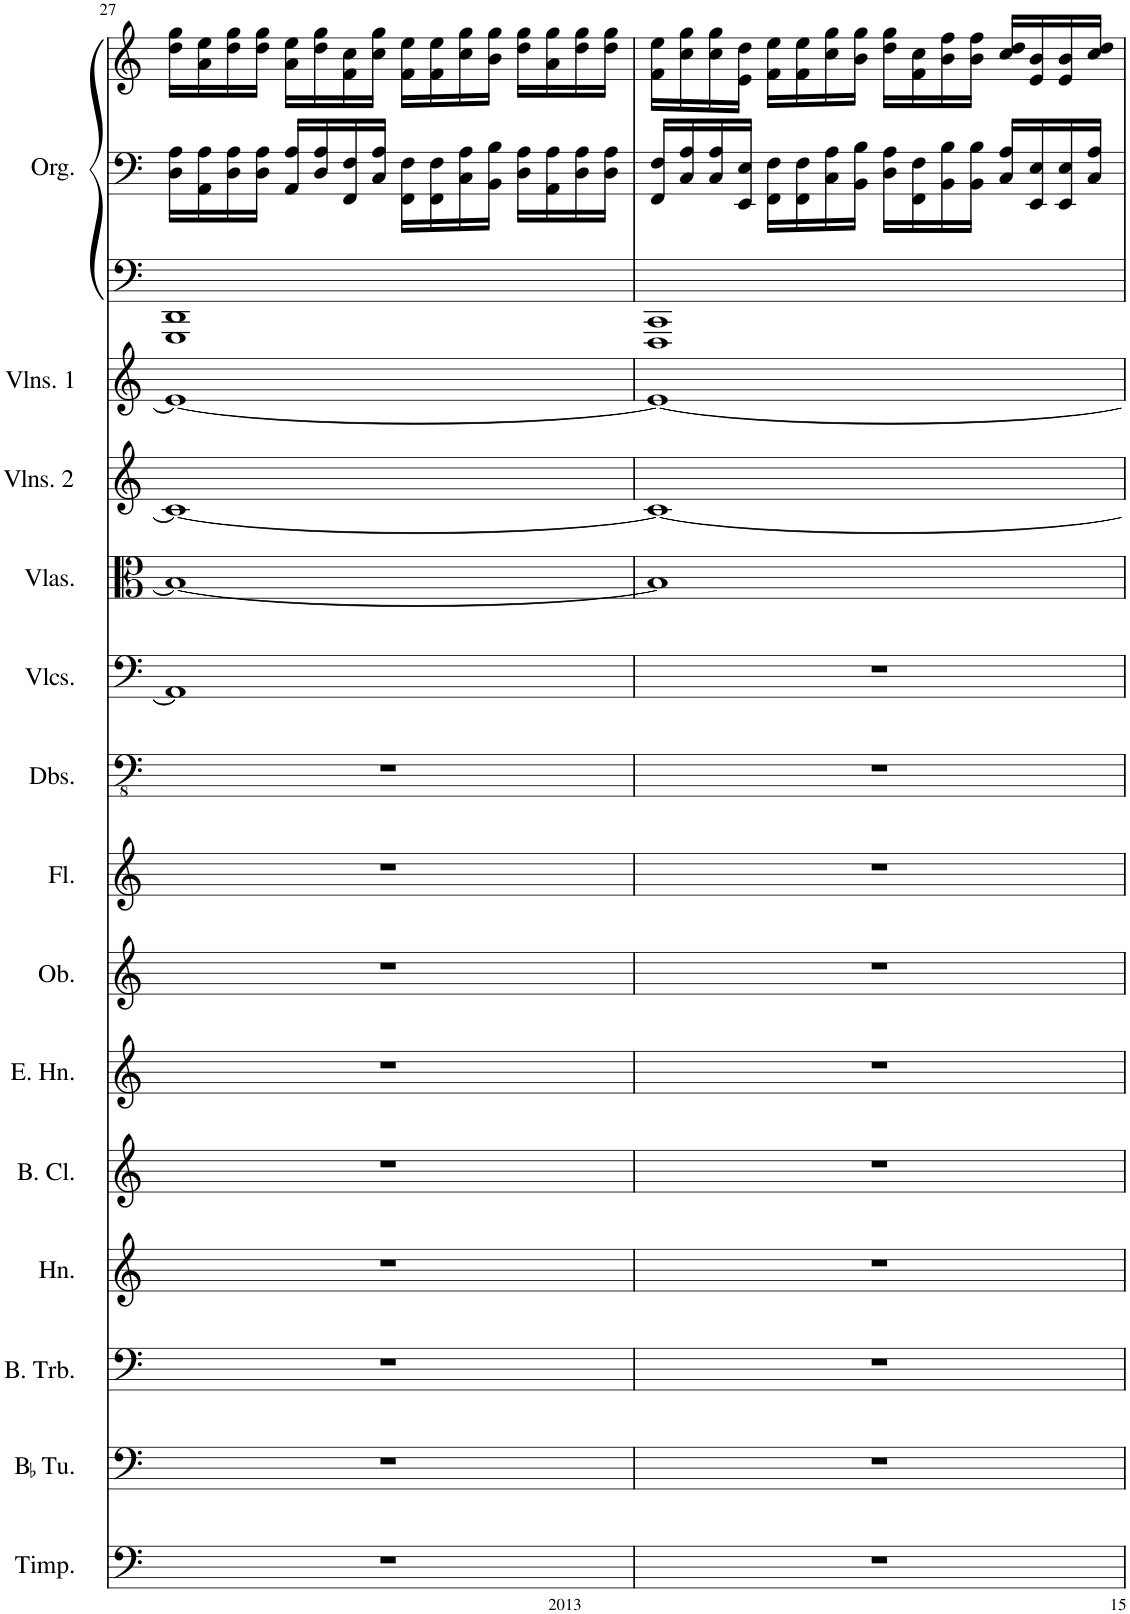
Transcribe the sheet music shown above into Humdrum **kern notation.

**kern	**kern	**kern	**kern	**kern	**kern	**kern	**kern	**kern	**kern	**kern	**kern	**kern	**kern	**kern	**kern
*part14	*part13	*part12	*part11	*part10	*part9	*part8	*part7	*part6	*part5	*part4	*part3	*part2	*part1	*part1	*part1
*staff16	*staff15	*staff14	*staff13	*staff12	*staff11	*staff10	*staff9	*staff8	*staff7	*staff6	*staff5	*staff4	*staff3	*staff2	*staff1
*I"Timpani	*I"BaccidentalFlat Tuba	*I"Bass Trombone	*I"Horn	*I"Bass Clarinet	*I"English Horn	*I"Oboe	*I"Flute	*I"Double Basses	*I"Violoncellos	*I"Violas	*I"Violins 2	*I"Violins 1	*I"Organ	*	*
*I'Timp.	*I'BaccidentalFlat Tu.	*I'B. Trb.	*I'Hn.	*I'B. Cl.	*I'E. Hn.	*I'Ob.	*I'Fl.	*I'Dbs.	*I'Vlcs.	*I'Vlas.	*I'Vlns. 2	*I'Vlns. 1	*I'Org.	*	*
!!LO:PB:g=z
*clefF4	*clefF4	*clefF4	*clefG2	*clefG2	*clefG2	*clefG2	*clefG2	*clefFv4	*clefF4	*clefC3	*clefG2	*clefG2	*clefF4	*clefF4	*clefG2
*	*	*	*Trd4c7	*Trd8c14	*Trd4c7	*	*	*	*	*	*	*	*	*	*
*k[]	*k[]	*k[]	*k[]	*k[]	*k[]	*k[]	*k[]	*k[]	*k[]	*k[]	*k[]	*k[]	*k[]	*k[]	*k[]
*M4/4	*M4/4	*M4/4	*M4/4	*M4/4	*M4/4	*M4/4	*M4/4	*M4/4	*M4/4	*M4/4	*M4/4	*M4/4	*M4/4	*M4/4	*M4/4
=27	=27	=27	=27	=27	=27	=27	=27	=27	=27	=27	=27	=27	=27	=27	=27
1r	1r	1r	1r	1r	1r	1r	1r	1r	1AA]	1B_	1c_	1e_	1GGG 1DD	16D\ 16A\LL	16dd\ 16gg\LL
.	.	.	.	.	.	.	.	.	.	.	.	.	.	16AA\ 16A\	16a\ 16ee\
.	.	.	.	.	.	.	.	.	.	.	.	.	.	16D\ 16A\	16dd\ 16gg\
.	.	.	.	.	.	.	.	.	.	.	.	.	.	16D\ 16A\JJ	16dd\ 16gg\JJ
.	.	.	.	.	.	.	.	.	.	.	.	.	.	16AA/ 16A/LL	16a\ 16ee\LL
.	.	.	.	.	.	.	.	.	.	.	.	.	.	16D/ 16A/	16dd\ 16gg\
.	.	.	.	.	.	.	.	.	.	.	.	.	.	16FF/ 16F/	16f\ 16cc\
.	.	.	.	.	.	.	.	.	.	.	.	.	.	16C/ 16A/JJ	16cc\ 16gg\JJ
.	.	.	.	.	.	.	.	.	.	.	.	.	.	16FF\ 16F\LL	16f\ 16ee\LL
.	.	.	.	.	.	.	.	.	.	.	.	.	.	16FF\ 16F\	16f\ 16ee\
.	.	.	.	.	.	.	.	.	.	.	.	.	.	16C\ 16A\	16cc\ 16gg\
.	.	.	.	.	.	.	.	.	.	.	.	.	.	16BB\ 16B\JJ	16b\ 16gg\JJ
.	.	.	.	.	.	.	.	.	.	.	.	.	.	16D\ 16A\LL	16dd\ 16gg\LL
.	.	.	.	.	.	.	.	.	.	.	.	.	.	16AA\ 16A\	16a\ 16gg\
.	.	.	.	.	.	.	.	.	.	.	.	.	.	16D\ 16A\	16dd\ 16gg\
.	.	.	.	.	.	.	.	.	.	.	.	.	.	16D\ 16A\JJ	16dd\ 16gg\JJ
=28	=28	=28	=28	=28	=28	=28	=28	=28	=28	=28	=28	=28	=28	=28	=28
1r	1r	1r	1r	1r	1r	1r	1r	1r	1r	1B]	1c_	1e_	1FFF 1CC	16FF/ 16F/LL	16f\ 16ee\LL
.	.	.	.	.	.	.	.	.	.	.	.	.	.	16C/ 16A/	16cc\ 16gg\
.	.	.	.	.	.	.	.	.	.	.	.	.	.	16C/ 16A/	16cc\ 16gg\
.	.	.	.	.	.	.	.	.	.	.	.	.	.	16EE/ 16E/JJ	16e\ 16dd\JJ
.	.	.	.	.	.	.	.	.	.	.	.	.	.	16FF\ 16F\LL	16f\ 16ee\LL
.	.	.	.	.	.	.	.	.	.	.	.	.	.	16FF\ 16F\	16f\ 16ee\
.	.	.	.	.	.	.	.	.	.	.	.	.	.	16C\ 16A\	16cc\ 16gg\
.	.	.	.	.	.	.	.	.	.	.	.	.	.	16BB\ 16B\JJ	16b\ 16gg\JJ
.	.	.	.	.	.	.	.	.	.	.	.	.	.	16D\ 16A\LL	16dd\ 16gg\LL
.	.	.	.	.	.	.	.	.	.	.	.	.	.	16FF\ 16F\	16f\ 16cc\
.	.	.	.	.	.	.	.	.	.	.	.	.	.	16BB\ 16B\	16b\ 16ff\
.	.	.	.	.	.	.	.	.	.	.	.	.	.	16BB\ 16B\JJ	16b\ 16ff\JJ
.	.	.	.	.	.	.	.	.	.	.	.	.	.	16C/ 16A/LL	16cc/ 16dd/LL
.	.	.	.	.	.	.	.	.	.	.	.	.	.	16EE/ 16E/	16e/ 16b/
.	.	.	.	.	.	.	.	.	.	.	.	.	.	16EE/ 16E/	16e/ 16b/
.	.	.	.	.	.	.	.	.	.	.	.	.	.	16C/ 16A/JJ	16cc/ 16dd/JJ
=	=	=	=	=	=	=	=	=	=	=	=	=	=	=	=
*-	*-	*-	*-	*-	*-	*-	*-	*-	*-	*-	*-	*-	*-	*-	*-
